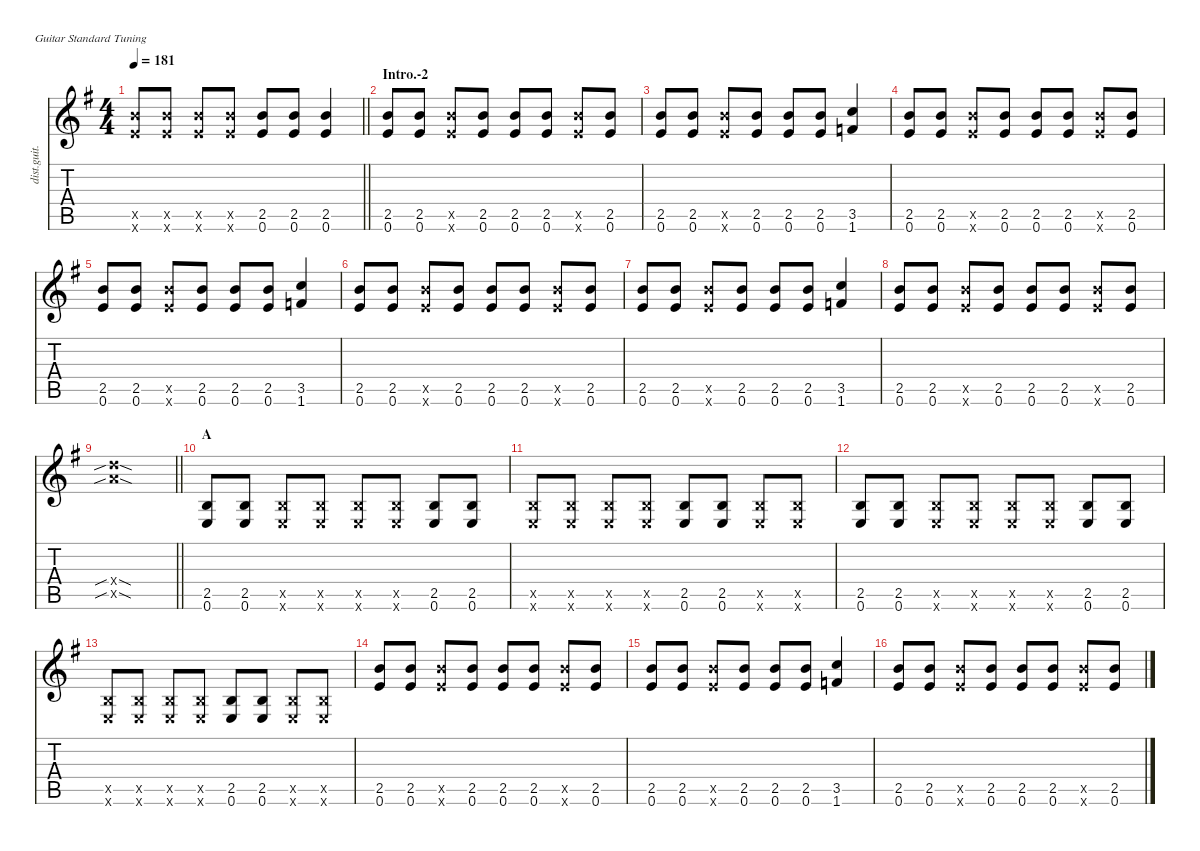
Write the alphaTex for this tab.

\defaultSystemsLayout 4
\hideDynamics
\bracketExtendMode nobrackets
\track ("Guitar II" "dist.guit.") {instrument distortionguitar}
\staff {score tabs}
\tuning (E4 B3 G3 D3 A2 E2)
\ts (4 4)
\tempo 181
\clef g2
\barLineRight lightlight
\ks g
(2.5{x acc forcenatural} 0.6{x acc forcenatural}).8{ot 8vb dy f} (2.5{x acc forcenatural} 0.6{x acc forcenatural}).8{ot 8vb} (2.5{x acc forcenatural} 0.6{x acc forcenatural}).8{ot 8vb} (2.5{x acc forcenatural} 0.6{x acc forcenatural}).8{ot 8vb} (2.5{acc forcenatural} 0.6{acc forcenatural}).8{ot 8vb} (2.5{acc forcenatural} 0.6{acc forcenatural}).8{ot 8vb} (2.5{acc forcenatural} 0.6{acc forcenatural}).4{ot 8vb} |
\section ("" "Intro.-2")
(2.5{acc forcenatural} 0.6{acc forcenatural}).8{ot 8vb} (2.5{acc forcenatural} 0.6{acc forcenatural}).8{ot 8vb} (2.5{x acc forcenatural} 0.6{x acc forcenatural}).8{ot 8vb} (2.5{acc forcenatural} 0.6{acc forcenatural}).8{ot 8vb} (2.5{acc forcenatural} 0.6{acc forcenatural}).8{ot 8vb} (2.5{acc forcenatural} 0.6{acc forcenatural}).8{ot 8vb} (2.5{x acc forcenatural} 0.6{x acc forcenatural}).8{ot 8vb} (2.5{acc forcenatural} 0.6{acc forcenatural}).8{ot 8vb} |
(2.5{acc forcenatural} 0.6{acc forcenatural}).8{ot 8vb} (2.5{acc forcenatural} 0.6{acc forcenatural}).8{ot 8vb} (2.5{x acc forcenatural} 0.6{x acc forcenatural}).8{ot 8vb} (2.5{acc forcenatural} 0.6{acc forcenatural}).8{ot 8vb} (2.5{acc forcenatural} 0.6{acc forcenatural}).8{ot 8vb} (2.5{acc forcenatural} 0.6{acc forcenatural}).8{ot 8vb} (3.5{acc forcenatural} 1.6{acc forcenatural}).4{ot 8vb} |
(2.5{acc forcenatural} 0.6{acc forcenatural}).8{ot 8vb} (2.5{acc forcenatural} 0.6{acc forcenatural}).8{ot 8vb} (2.5{x acc forcenatural} 0.6{x acc forcenatural}).8{ot 8vb} (2.5{acc forcenatural} 0.6{acc forcenatural}).8{ot 8vb} (2.5{acc forcenatural} 0.6{acc forcenatural}).8{ot 8vb} (2.5{acc forcenatural} 0.6{acc forcenatural}).8{ot 8vb} (2.5{x acc forcenatural} 0.6{x acc forcenatural}).8{ot 8vb} (2.5{acc forcenatural} 0.6{acc forcenatural}).8{ot 8vb} |
(2.5{acc forcenatural} 0.6{acc forcenatural}).8{ot 8vb} (2.5{acc forcenatural} 0.6{acc forcenatural}).8{ot 8vb} (2.5{x acc forcenatural} 0.6{x acc forcenatural}).8{ot 8vb} (2.5{acc forcenatural} 0.6{acc forcenatural}).8{ot 8vb} (2.5{acc forcenatural} 0.6{acc forcenatural}).8{ot 8vb} (2.5{acc forcenatural} 0.6{acc forcenatural}).8{ot 8vb} (3.5{acc forcenatural} 1.6{acc forcenatural}).4{ot 8vb} |
(2.5{acc forcenatural} 0.6{acc forcenatural}).8{ot 8vb} (2.5{acc forcenatural} 0.6{acc forcenatural}).8{ot 8vb} (2.5{x acc forcenatural} 0.6{x acc forcenatural}).8{ot 8vb} (2.5{acc forcenatural} 0.6{acc forcenatural}).8{ot 8vb} (2.5{acc forcenatural} 0.6{acc forcenatural}).8{ot 8vb} (2.5{acc forcenatural} 0.6{acc forcenatural}).8{ot 8vb} (2.5{x acc forcenatural} 0.6{x acc forcenatural}).8{ot 8vb} (2.5{acc forcenatural} 0.6{acc forcenatural}).8{ot 8vb} |
(2.5{acc forcenatural} 0.6{acc forcenatural}).8{ot 8vb} (2.5{acc forcenatural} 0.6{acc forcenatural}).8{ot 8vb} (2.5{x acc forcenatural} 0.6{x acc forcenatural}).8{ot 8vb} (2.5{acc forcenatural} 0.6{acc forcenatural}).8{ot 8vb} (2.5{acc forcenatural} 0.6{acc forcenatural}).8{ot 8vb} (2.5{acc forcenatural} 0.6{acc forcenatural}).8{ot 8vb} (3.5{acc forcenatural} 1.6{acc forcenatural}).4{ot 8vb} |
(2.5{acc forcenatural} 0.6{acc forcenatural}).8{ot 8vb} (2.5{acc forcenatural} 0.6{acc forcenatural}).8{ot 8vb} (2.5{x acc forcenatural} 0.6{x acc forcenatural}).8{ot 8vb} (2.5{acc forcenatural} 0.6{acc forcenatural}).8{ot 8vb} (2.5{acc forcenatural} 0.6{acc forcenatural}).8{ot 8vb} (2.5{acc forcenatural} 0.6{acc forcenatural}).8{ot 8vb} (2.5{x acc forcenatural} 0.6{x acc forcenatural}).8{ot 8vb} (2.5{acc forcenatural} 0.6{acc forcenatural}).8{ot 8vb} |
\barLineRight lightlight
(12.4{sib sod x acc forcenatural} 12.5{sib sod x acc forcenatural}).1 |
\section ("" "A")
(2.5{acc forcenatural} 0.6{acc forcenatural}).8 (2.5{acc forcenatural} 0.6{acc forcenatural}).8 (2.5{x acc forcenatural} 0.6{x acc forcenatural}).8 (2.5{x acc forcenatural} 0.6{x acc forcenatural}).8 (2.5{x acc forcenatural} 0.6{x acc forcenatural}).8 (2.5{x acc forcenatural} 0.6{x acc forcenatural}).8 (2.5{acc forcenatural} 0.6{acc forcenatural}).8 (2.5{acc forcenatural} 0.6{acc forcenatural}).8 |
(2.5{x acc forcenatural} 0.6{x acc forcenatural}).8 (2.5{x acc forcenatural} 0.6{x acc forcenatural}).8 (2.5{x acc forcenatural} 0.6{x acc forcenatural}).8 (2.5{x acc forcenatural} 0.6{x acc forcenatural}).8 (2.5{acc forcenatural} 0.6{acc forcenatural}).8 (2.5{acc forcenatural} 0.6{acc forcenatural}).8 (2.5{x acc forcenatural} 0.6{x acc forcenatural}).8 (2.5{x acc forcenatural} 0.6{x acc forcenatural}).8 |
(2.5{acc forcenatural} 0.6{acc forcenatural}).8 (2.5{acc forcenatural} 0.6{acc forcenatural}).8 (2.5{x acc forcenatural} 0.6{x acc forcenatural}).8 (2.5{x acc forcenatural} 0.6{x acc forcenatural}).8 (2.5{x acc forcenatural} 0.6{x acc forcenatural}).8 (2.5{x acc forcenatural} 0.6{x acc forcenatural}).8 (2.5{acc forcenatural} 0.6{acc forcenatural}).8 (2.5{acc forcenatural} 0.6{acc forcenatural}).8 |
(2.5{x acc forcenatural} 0.6{x acc forcenatural}).8 (2.5{x acc forcenatural} 0.6{x acc forcenatural}).8 (2.5{x acc forcenatural} 0.6{x acc forcenatural}).8 (2.5{x acc forcenatural} 0.6{x acc forcenatural}).8 (2.5{acc forcenatural} 0.6{acc forcenatural}).8 (2.5{acc forcenatural} 0.6{acc forcenatural}).8 (2.5{x acc forcenatural} 0.6{x acc forcenatural}).8 (2.5{x acc forcenatural} 0.6{x acc forcenatural}).8 |
(2.5{acc forcenatural} 0.6{acc forcenatural}).8{ot 8vb} (2.5{acc forcenatural} 0.6{acc forcenatural}).8{ot 8vb} (2.5{x acc forcenatural} 0.6{x acc forcenatural}).8{ot 8vb} (2.5{acc forcenatural} 0.6{acc forcenatural}).8{ot 8vb} (2.5{acc forcenatural} 0.6{acc forcenatural}).8{ot 8vb} (2.5{acc forcenatural} 0.6{acc forcenatural}).8{ot 8vb} (2.5{x acc forcenatural} 0.6{x acc forcenatural}).8{ot 8vb} (2.5{acc forcenatural} 0.6{acc forcenatural}).8{ot 8vb} |
(2.5{acc forcenatural} 0.6{acc forcenatural}).8{ot 8vb} (2.5{acc forcenatural} 0.6{acc forcenatural}).8{ot 8vb} (2.5{x acc forcenatural} 0.6{x acc forcenatural}).8{ot 8vb} (2.5{acc forcenatural} 0.6{acc forcenatural}).8{ot 8vb} (2.5{acc forcenatural} 0.6{acc forcenatural}).8{ot 8vb} (2.5{acc forcenatural} 0.6{acc forcenatural}).8{ot 8vb} (3.5{acc forcenatural} 1.6{acc forcenatural}).4{ot 8vb} |
(2.5{acc forcenatural} 0.6{acc forcenatural}).8{ot 8vb} (2.5{acc forcenatural} 0.6{acc forcenatural}).8{ot 8vb} (2.5{x acc forcenatural} 0.6{x acc forcenatural}).8{ot 8vb} (2.5{acc forcenatural} 0.6{acc forcenatural}).8{ot 8vb} (2.5{acc forcenatural} 0.6{acc forcenatural}).8{ot 8vb} (2.5{acc forcenatural} 0.6{acc forcenatural}).8{ot 8vb} (2.5{x acc forcenatural} 0.6{x acc forcenatural}).8{ot 8vb} (2.5{acc forcenatural} 0.6{acc forcenatural}).8{ot 8vb}
